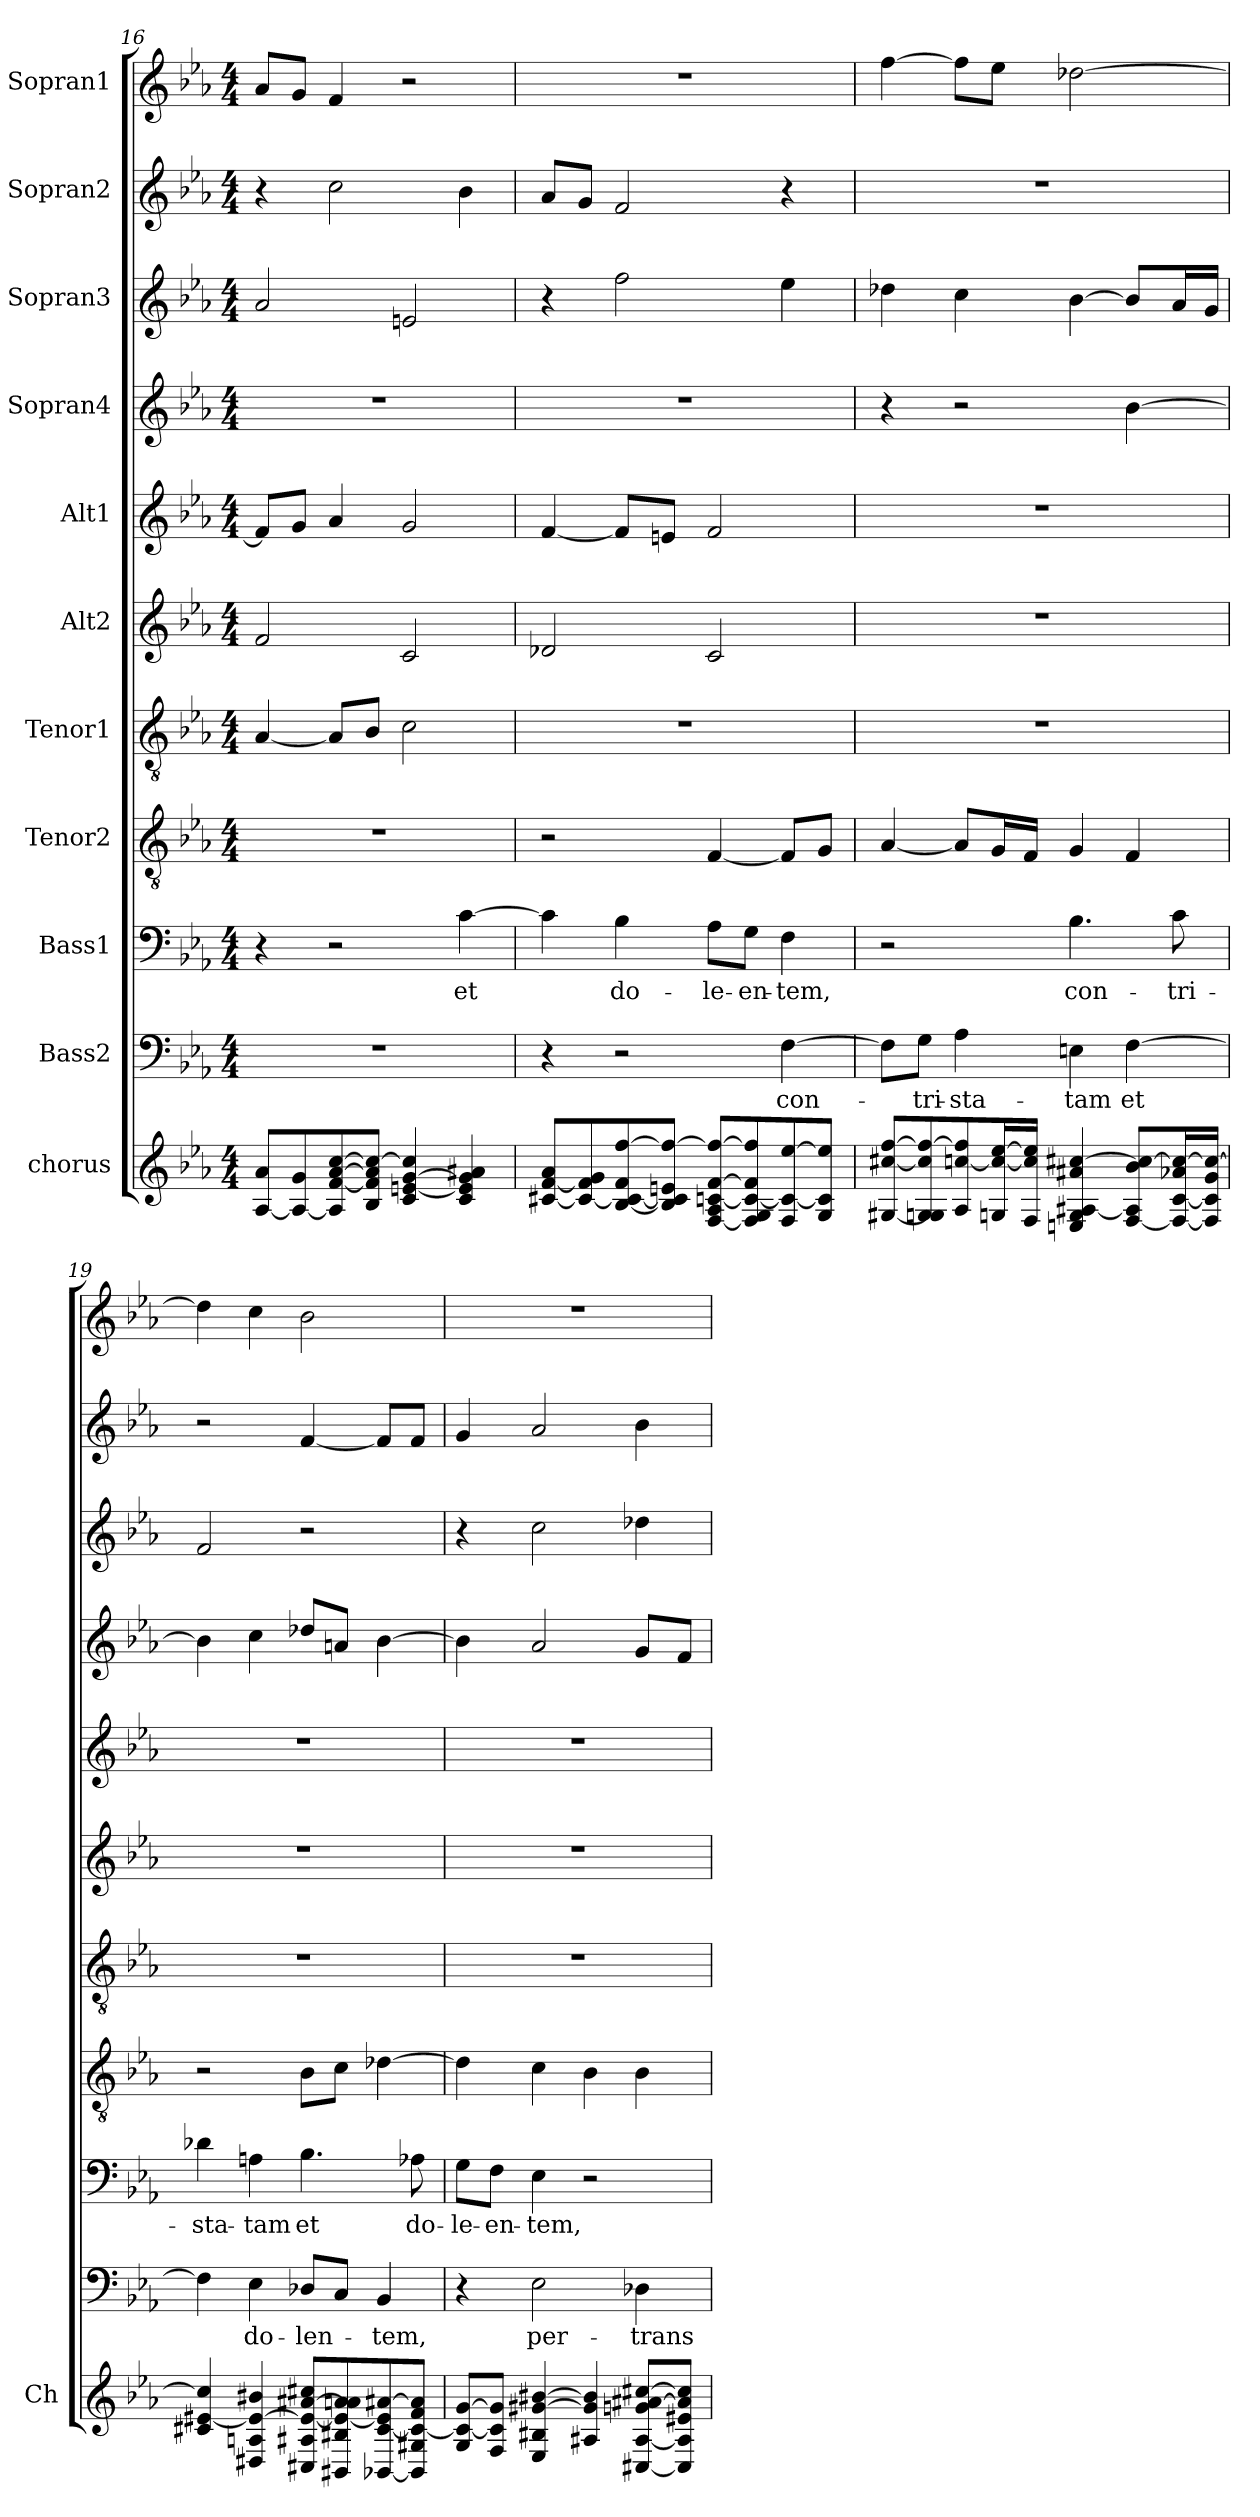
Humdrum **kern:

**kern	**kern	**text	**kern	**text	**kern	**kern	**kern	**kern	**kern	**kern	**kern	**kern
*part11	*part10	*part10	*part9	*part9	*part8	*part7	*part6	*part5	*part4	*part3	*part2	*part1
*staff11	*staff10	*staff10	*staff9	*staff9	*staff8	*staff7	*staff6	*staff5	*staff4	*staff3	*staff2	*staff1
*I"chorus	*I"Bass2	*	*I"Bass1	*	*I"Tenor2	*I"Tenor1	*I"Alt2	*I"Alt1	*I"Sopran4	*I"Sopran3	*I"Sopran2	*I"Sopran1
*I'Ch	*	*	*	*	*	*	*	*	*	*	*	*
!!LO:PB:g=z
*clefG2	*clefF4	*	*clefF4	*	*clefGv2	*clefGv2	*clefG2	*clefG2	*clefG2	*clefG2	*clefG2	*clefG2
*k[b-e-a-]	*k[b-e-a-]	*	*k[b-e-a-]	*	*k[b-e-a-]	*k[b-e-a-]	*k[b-e-a-]	*k[b-e-a-]	*k[b-e-a-]	*k[b-e-a-]	*k[b-e-a-]	*k[b-e-a-]
*E-:	*E-:	*	*E-:	*	*E-:	*E-:	*E-:	*E-:	*E-:	*E-:	*E-:	*E-:
*M4/4	*M4/4	*	*M4/4	*	*M4/4	*M4/4	*M4/4	*M4/4	*M4/4	*M4/4	*M4/4	*M4/4
=16	=16	=16	=16	=16	=16	=16	=16	=16	=16	=16	=16	=16
[8A-/ 8a-/L	1r	.	4r	.	1r	[4A-/	2f/	8f/L]	1r	2a-/	4r	8a-/L
8A-/_ 8g/	.	.	.	.	.	.	.	8g/J	.	.	.	8g/J
8A-/] [8f/ [8a-/ [8cc/	.	.	2r	.	.	8A-/L]	.	4a-/	.	.	2cc\	4f/
8B-/ 8f/] 8a-/] 8cc/_J	.	.	.	.	.	8B-/J	.	.	.	.	.	.
4c/ [4en/ [4g/ 4cc/]	.	.	.	.	.	2c\	2c/	2g/	.	2en/	.	2r
4c/ 4e/] 4g/] 4a#X/	.	.	[4c\	et	.	.	.	.	.	.	4b-\	.
=17	=17	=17	=17	=17	=17	=17	=17	=17	=17	=17	=17	=17
[8c#X/ [8f/ 8a-/L	4r	.	4c\]	.	2r	1r	2d-X/	[4f/	1r	4r	8a-/L	1r
8c#/_ 8f/] 8g/	.	.	.	.	.	.	.	.	.	.	8g/J	.
[8B-/ 8c#/_ 8f/ [8ff/	2r	.	4B-\	do-	.	.	.	8f/L]	.	2ff\	2f/	.
8B-/] 8c#/] 8en/ 8ff/_J	.	.	.	.	.	.	.	8en/J	.	.	.	.
[8F/ 8A-/ [8cn/ [8f/ 8ff/_L	.	.	8A-\L	-le-	[4F/	.	2c/	2f/	.	.	.	.
8F/] 8G/ 8c/_ 8f/] 8ff/]	.	.	8G\J	-en-	.	.	.	.	.	.	.	.
8F/ 8c/_ [8ee-/	[4F\	con-	4F\	-tem,	8F/L]	.	.	.	.	4ee-\	4r	.
8G/ 8c/] 8ee-/]J	.	.	.	.	8G/J	.	.	.	.	.	.	.
=18	=18	=18	=18	=18	=18	=18	=18	=18	=18	=18	=18	=18
[8G#X/ [8cc#X/ [8ff/L	8F\L]	.	2r	.	[4A-/	1r	1r	1r	4r	4dd-X\	1r	[4ff\
8Gn/ 8G#/] 8cc#/] 8ff/_	8G\J	-tri-	.	.	.	.	.	.	.	.	.	.
8A-/ [8ccn/ 8ff/]	4A-\	-sta-	.	.	8A-/L]	.	.	.	2r	4cc\	.	8ff\L]
16Gn/ 16cc/_ [16ee-/L	.	.	.	.	16G/L	.	.	.	.	.	.	8ee-\J
16F/ 16cc/] 16ee-/]JJ	.	.	.	.	16F/JJ	.	.	.	.	.	.	.
4En/ 4G/ [4A#X/ 4a#X/ [4cc#X/	4En\	-tam	4.B-\	con-	4G/	.	.	.	.	[4b-\	.	[2dd-X\
[8F/ 8A#/] 8b-/ 8cc#/_L	[4F\	et	.	.	4F/	.	.	.	[4b-\	8b-/L]	.	.
16F/_ [16c/ 16a-X/ 16cc#/_L	.	.	8c\	-tri-	.	.	.	.	.	16a-/L	.	.
16F/] 16c/] 16g/ 16cc#/_JJ	.	.	.	.	.	.	.	.	.	16g/JJ	.	.
!!LO:PB:g=z
=19	=19	=19	=19	=19	=19	=19	=19	=19	=19	=19	=19	=19
4c#X/ [4e#X/ 4cc#/]	4F\]	.	4d-X\	-sta-	2r	1r	1r	1r	4b-\]	2f/	2r	4dd-\]
4D#X/ 4An/ 4e#/_ 4b#X/	4E-\	do-	4An\	-tam	.	.	.	.	4cc\	.	.	4cc\
8C#X/ 8A#X/ 8e#/_ [8a#X/ 8cc#X/L	8D-X/L	-len-	4.B-\	et	8B-\L	.	.	.	8dd-X/L	2r	[4f/	2b-\
8BB#X/ 8B#X/ 8e#/_ 8an/ 8a#/]	8C/J	.	.	.	8c\J	.	.	.	8an/J	.	.	.
[8BB-X/ [8c#/ 8e#/] [8a#X/	4BB-/	-tem,	.	.	[4d-X\	.	.	.	[4b-\	.	8f/L]	.
8BB-/] 8G#X/ 8c#/_ 8f/ 8a#/]J	.	.	8A-X\	do-	.	.	.	.	.	.	8f/J	.
=20	=20	=20	=20	=20	=20	=20	=20	=20	=20	=20	=20	=20
8G/ 8c#/_ [8g/L	4r	.	8G\L	-le-	4d-\]	1r	1r	1r	4b-\]	4r	4g/	1r
8F/ 8c#/] 8g/]J	.	.	8F\J	-en-	.	.	.	.	.	.	.	.
4E-/ 4B#X/ [4g#X/ [4b#X/	2E-\	per-	4E-\	-tem,	4c\	.	.	.	2a-/	2cc\	2a-/	.
4A#X/ 4g#/] 4b#/]	.	.	2r	.	4B-\	.	.	.	.	.	.	.
[8C#X/ [8A#/ 8gn/ [8a#X/ [8cc#X/L	4D-X\	-trans-	.	.	4B-\	.	.	.	8g/L	4dd-X\	4b-\	.
8C#/] 8A#/] 8e#X/ 8a#/] 8cc#/]J	.	.	.	.	.	.	.	.	8f/J	.	.	.
=	=	=	=	=	=	=	=	=	=	=	=	=
*-	*-	*-	*-	*-	*-	*-	*-	*-	*-	*-	*-	*-
